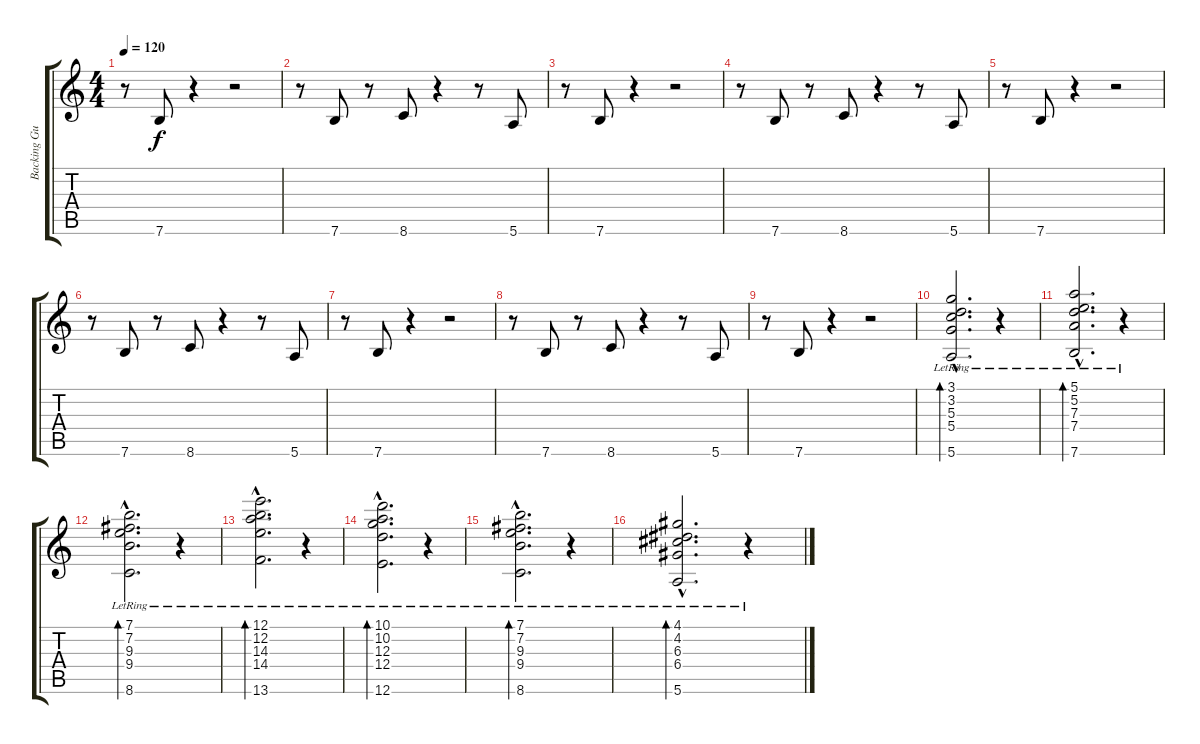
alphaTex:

\track ("Backing Guitar" "Backing Gu") {instrument distortionguitar}
\staff {score tabs}
\tuning (E4 B3 G3 D3 A2 E2) {hide}
\ts (4 4)
\tempo 120
\clef g2
\ks c
r.8{dy f} 7.6.8 r.4 r.2 |
r.8 7.6.8 r.8 8.6.8 r.4 r.8 5.6.8 |
r.8 7.6.8 r.4 r.2 |
r.8 7.6.8 r.8 8.6.8 r.4 r.8 5.6.8 |
r.8 7.6.8 r.4 r.2 |
r.8 7.6.8 r.8 8.6.8 r.4 r.8 5.6.8 |
r.8 7.6.8 r.4 r.2 |
r.8 7.6.8 r.8 8.6.8 r.4 r.8 5.6.8 |
r.8 7.6.8 r.4 r.2 |
(3.1{hac lr} 3.2{hac lr} 5.3{hac lr} 5.4{hac lr} 5.6{hac lr}).2{d bd 240 instrument electricguitarclean} r.4 |
(5.1{hac lr} 5.2{hac lr} 7.3{hac lr} 7.4{hac lr} 7.6{hac lr}).2{d bd 240} r.4 |
(7.1{hac lr} 7.2{hac lr} 9.3{hac lr} 9.4{hac lr} 8.6{hac lr}).2{d bd 240} r.4 |
(12.1{hac lr} 12.2{hac lr} 14.3{hac lr} 14.4{hac lr} 13.6{hac lr}).2{d bd 240} r.4 |
(10.1{hac lr} 10.2{hac lr} 12.3{hac lr} 12.4{hac lr} 12.6{hac lr}).2{d bd 240} r.4 |
(7.1{hac lr} 7.2{hac lr} 9.3{hac lr} 9.4{hac lr} 8.6{hac lr}).2{d bd 240} r.4 |
(4.1{hac lr} 4.2{hac lr} 6.3{hac lr} 6.4{hac lr} 5.6{hac lr}).2{d bd 240} r.4
